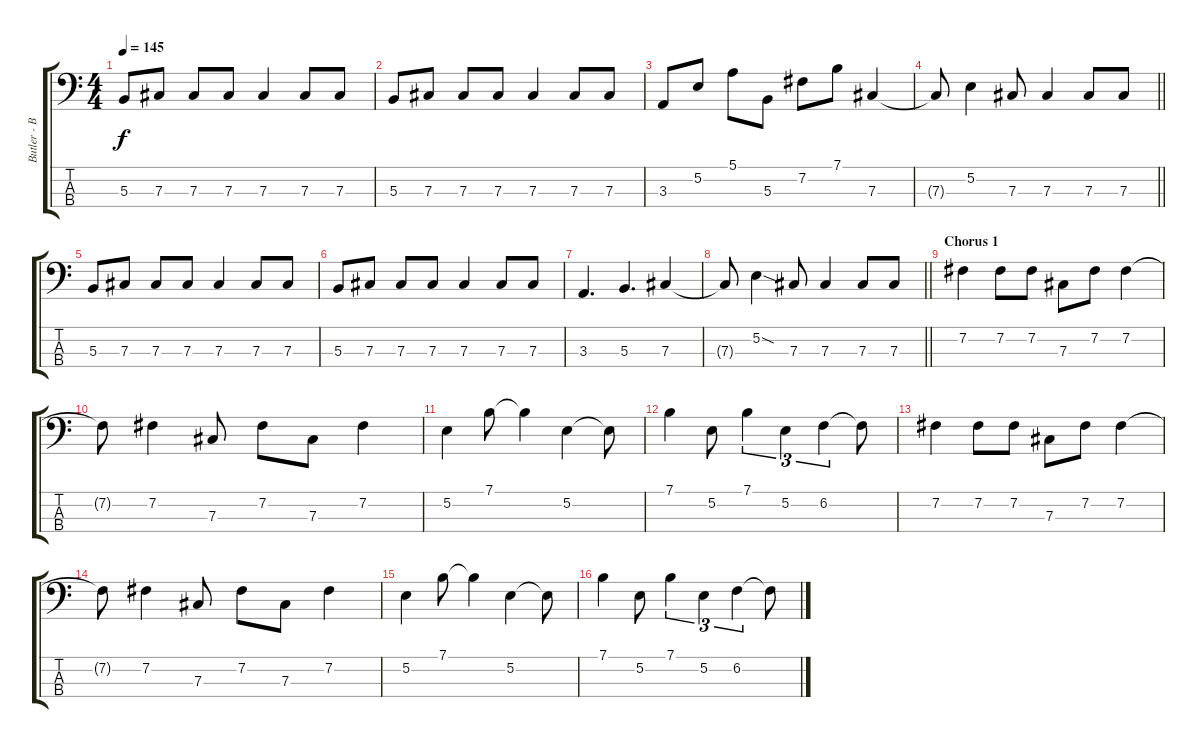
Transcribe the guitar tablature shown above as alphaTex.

\track ("Butler - Bass" "Butler - B") {instrument electricbassfinger}
\staff {score tabs}
\tuning (E2 B1 Gb1 Db1) {hide}
\ts (4 4)
\tempo 145
\clef f4
\ks c
5.3.8{dy f} 7.3.8 7.3.8 7.3.8 7.3.4 7.3.8 7.3.8 |
5.3.8 7.3.8 7.3.8 7.3.8 7.3.4 7.3.8 7.3.8 |
3.3.8 5.2.8 5.1.8 5.3.8 7.2.8 7.1.8 7.3.4 |
\barLineRight lightlight
7.3{t}.8 5.2.4 7.3.8 7.3.4 7.3.8 7.3.8 |
5.3.8 7.3.8 7.3.8 7.3.8 7.3.4 7.3.8 7.3.8 |
5.3.8 7.3.8 7.3.8 7.3.8 7.3.4 7.3.8 7.3.8 |
3.3.4{d} 5.3.4{d} 7.3.4 |
\barLineRight lightlight
7.3{t}.8 5.2{sod}.4 7.3.8 7.3.4 7.3.8 7.3.8 |
\section ("" "Chorus 1")
7.2.4 7.2.8 7.2.8 7.3.8 7.2.8 7.2.4 |
7.2{t}.8 7.2.4 7.3.8 7.2.8 7.3.8 7.2.4 |
5.2.4 7.1.8 7.1{t}.4 5.2.4 5.2{t}.8 |
7.1.4 5.2.8 7.1.4{tu (3 2)} 5.2.4{tu (3 2)} 6.2.4{tu (3 2)} 6.2{t}.8 |
7.2.4 7.2.8 7.2.8 7.3.8 7.2.8 7.2.4 |
7.2{t}.8 7.2.4 7.3.8 7.2.8 7.3.8 7.2.4 |
5.2.4 7.1.8 7.1{t}.4 5.2.4 5.2{t}.8 |
7.1.4 5.2.8 7.1.4{tu (3 2)} 5.2.4{tu (3 2)} 6.2.4{tu (3 2)} 6.2{t}.8
